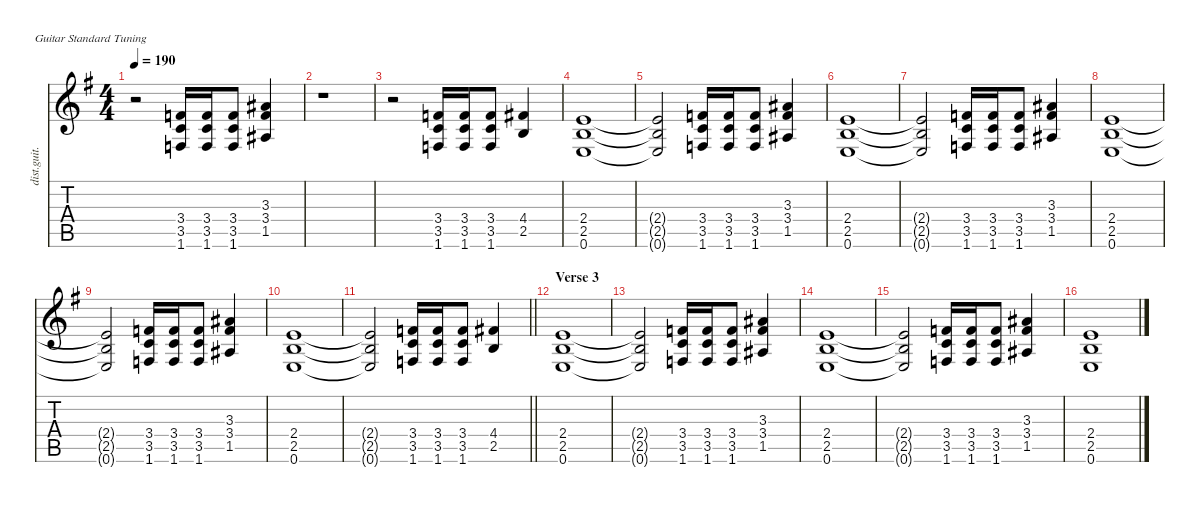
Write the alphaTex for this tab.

\defaultSystemsLayout 4
\hideDynamics
\bracketExtendMode nobrackets
\otherSystemsTrackNameOrientation horizontal
\track ("Guitar 1" "dist.guit.") {instrument distortionguitar}
\staff {score tabs}
\tuning (E4 B3 G3 D3 A2 E2)
\ts (4 4)
\tempo 190
\clef g2
\ks eminor
r.2{dy f beam Down} (3.4{acc forcenatural} 3.5{acc forcenatural} 1.6{acc forcenatural}).16{beam Up} (3.4{acc forcenatural} 3.5{acc forcenatural} 1.6{acc forcenatural}).16{beam Up} (3.4{acc forcenatural} 3.5{acc forcenatural} 1.6{acc forcenatural}).8{beam Up} (3.3{acc #} 3.4{acc forcenatural} 1.5{acc #}).4{beam Up} |
r.1{beam Down} |
r.2{beam Down} (3.4{acc forcenatural} 3.5{acc forcenatural} 1.6{acc forcenatural}).16{beam Up} (3.4{acc forcenatural} 3.5{acc forcenatural} 1.6{acc forcenatural}).16{beam Up} (3.4{acc forcenatural} 3.5{acc forcenatural} 1.6{acc forcenatural}).8{beam Up} (4.4{acc #} 2.5{acc forcenatural}).4{beam Up} |
(2.4{acc forcenatural} 2.5{acc forcenatural} 0.6{acc forcenatural}).1{beam Up} |
(2.4{t acc forcenatural} 2.5{t acc forcenatural} 0.6{t acc forcenatural}).2{beam Up} (3.4{acc forcenatural} 3.5{acc forcenatural} 1.6{acc forcenatural}).16{beam Up} (3.4{acc forcenatural} 3.5{acc forcenatural} 1.6{acc forcenatural}).16{beam Up} (3.4{acc forcenatural} 3.5{acc forcenatural} 1.6{acc forcenatural}).8{beam Up} (3.3{acc #} 3.4{acc forcenatural} 1.5{acc #}).4{beam Up} |
(2.4{acc forcenatural} 2.5{acc forcenatural} 0.6{acc forcenatural}).1{beam Up} |
(2.4{t acc forcenatural} 2.5{t acc forcenatural} 0.6{t acc forcenatural}).2{beam Up} (3.4{acc forcenatural} 3.5{acc forcenatural} 1.6{acc forcenatural}).16{beam Up} (3.4{acc forcenatural} 3.5{acc forcenatural} 1.6{acc forcenatural}).16{beam Up} (3.4{acc forcenatural} 3.5{acc forcenatural} 1.6{acc forcenatural}).8{beam Up} (3.3{acc #} 3.4{acc forcenatural} 1.5{acc #}).4{beam Up} |
(2.4{acc forcenatural} 2.5{acc forcenatural} 0.6{acc forcenatural}).1{beam Up} |
(2.4{t acc forcenatural} 2.5{t acc forcenatural} 0.6{t acc forcenatural}).2{beam Up} (3.4{acc forcenatural} 3.5{acc forcenatural} 1.6{acc forcenatural}).16{beam Up} (3.4{acc forcenatural} 3.5{acc forcenatural} 1.6{acc forcenatural}).16{beam Up} (3.4{acc forcenatural} 3.5{acc forcenatural} 1.6{acc forcenatural}).8{beam Up} (3.3{acc #} 3.4{acc forcenatural} 1.5{acc #}).4{beam Up} |
(2.4{acc forcenatural} 2.5{acc forcenatural} 0.6{acc forcenatural}).1{beam Up} |
\barLineRight lightlight
(2.4{t acc forcenatural} 2.5{t acc forcenatural} 0.6{t acc forcenatural}).2{beam Up} (3.4{acc forcenatural} 3.5{acc forcenatural} 1.6{acc forcenatural}).16{beam Up} (3.4{acc forcenatural} 3.5{acc forcenatural} 1.6{acc forcenatural}).16{beam Up} (3.4{acc forcenatural} 3.5{acc forcenatural} 1.6{acc forcenatural}).8{beam Up} (4.4{acc #} 2.5{acc forcenatural}).4{beam Up} |
\section ("" "Verse 3")
(2.4{acc forcenatural} 2.5{acc forcenatural} 0.6{acc forcenatural}).1{beam Up} |
(2.4{t acc forcenatural} 2.5{t acc forcenatural} 0.6{t acc forcenatural}).2{beam Up} (3.4{acc forcenatural} 3.5{acc forcenatural} 1.6{acc forcenatural}).16{beam Up} (3.4{acc forcenatural} 3.5{acc forcenatural} 1.6{acc forcenatural}).16{beam Up} (3.4{acc forcenatural} 3.5{acc forcenatural} 1.6{acc forcenatural}).8{beam Up} (3.3{acc #} 3.4{acc forcenatural} 1.5{acc #}).4{beam Up} |
(2.4{acc forcenatural} 2.5{acc forcenatural} 0.6{acc forcenatural}).1{beam Up} |
(2.4{t acc forcenatural} 2.5{t acc forcenatural} 0.6{t acc forcenatural}).2{beam Up} (3.4{acc forcenatural} 3.5{acc forcenatural} 1.6{acc forcenatural}).16{beam Up} (3.4{acc forcenatural} 3.5{acc forcenatural} 1.6{acc forcenatural}).16{beam Up} (3.4{acc forcenatural} 3.5{acc forcenatural} 1.6{acc forcenatural}).8{beam Up} (3.3{acc #} 3.4{acc forcenatural} 1.5{acc #}).4{beam Up} |
(2.4{acc forcenatural} 2.5{acc forcenatural} 0.6{acc forcenatural}).1{beam Up}
